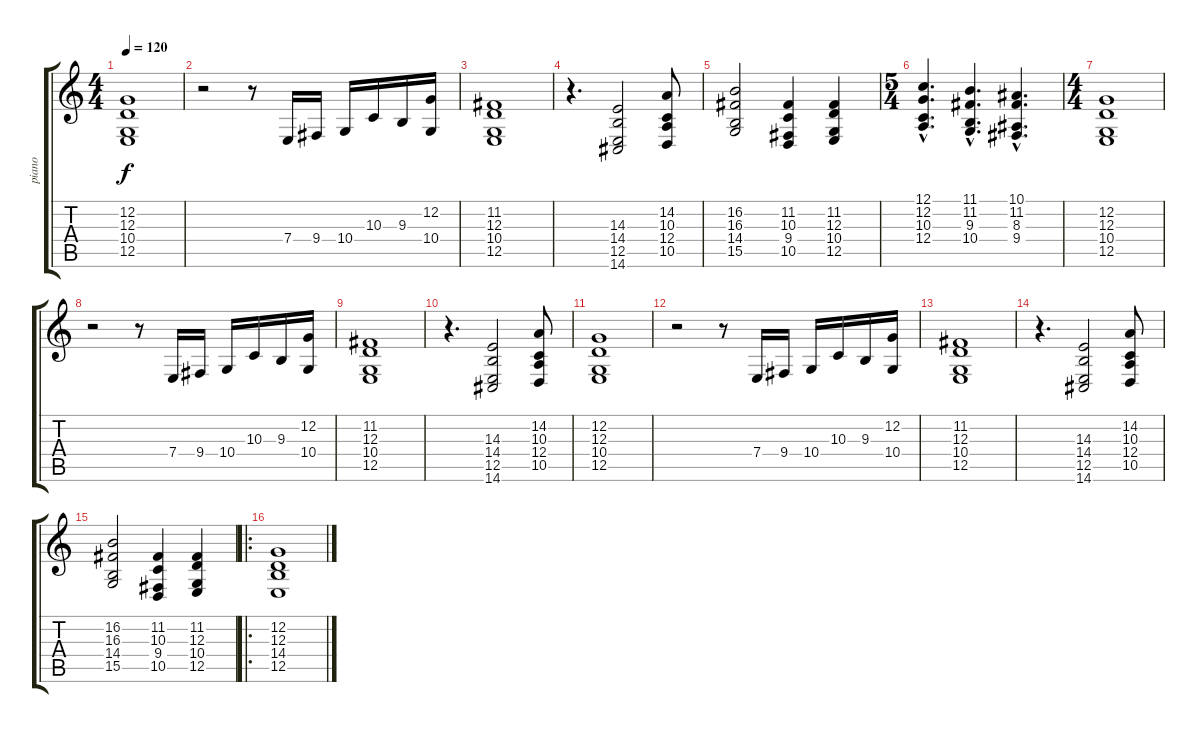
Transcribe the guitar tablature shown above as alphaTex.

\track ("piano" "piano") {instrument brightacousticpiano}
\staff {score tabs}
\tuning (C4 G3 D3 A2 E2 B1) {hide}
\ts (4 4)
\tempo 120
\clef g2
\ks c
(12.2 12.3 10.4 12.5).1{dy f} |
r.2 r.8 7.4.16 9.4.16 10.4.16 10.3.16 9.3.16 (12.2 10.4).16 |
(11.2 12.3 10.4 12.5).1 |
r.4{d} (14.3 14.4 12.5 14.6).2 (14.2 10.3 12.4 10.5).8 |
(16.2 16.3 14.4 15.5).2 (11.2 10.3 9.4 10.5).4 (11.2 12.3 10.4 12.5).4 |
\ts (5 4)
(12.1{hac} 12.2{hac} 10.3{hac} 12.4{hac}).4{d} (11.1{hac} 11.2{hac} 9.3{hac} 10.4{hac}).4{d} (10.1{hac} 11.2{hac} 8.3{hac} 9.4{hac}).4{d} |
\ts (4 4)
(12.2 12.3 10.4 12.5).1 |
r.2 r.8 7.4.16 9.4.16 10.4.16 10.3.16 9.3.16 (12.2 10.4).16 |
(11.2 12.3 10.4 12.5).1 |
r.4{d} (14.3 14.4 12.5 14.6).2 (14.2 10.3 12.4 10.5).8 |
(12.2 12.3 10.4 12.5).1 |
r.2 r.8 7.4.16 9.4.16 10.4.16 10.3.16 9.3.16 (12.2 10.4).16 |
(11.2 12.3 10.4 12.5).1 |
r.4{d} (14.3 14.4 12.5 14.6).2 (14.2 10.3 12.4 10.5).8 |
(16.2 16.3 14.4 15.5).2 (11.2 10.3 9.4 10.5).4 (11.2 12.3 10.4 12.5).4 |
\ro
(12.2 12.3 14.4 12.5).1
